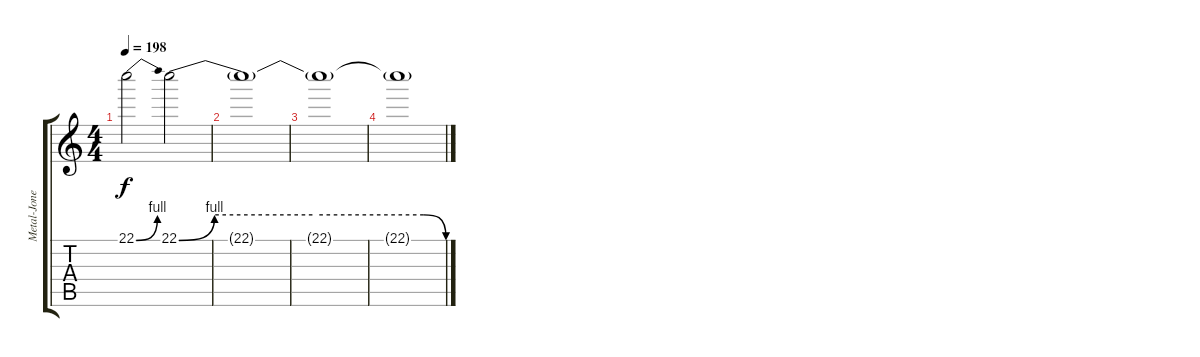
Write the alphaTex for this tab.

\track ("Metal-Jone solo" "Metal-Jone") {instrument distortionguitar}
\staff {score tabs}
\tuning (D4 A3 F3 C3 G2 D2) {hide}
\ts (4 4)
\tempo 198
\clef g2
\ks c
22.1{be (bend 0 0 60 4)}.2{dy f} 22.1{be (custom 0 0 8 4 30 4 55 4 60 0)}.2 |
22.1{t}.1 |
22.1{t}.1 |
22.1{t}.1
